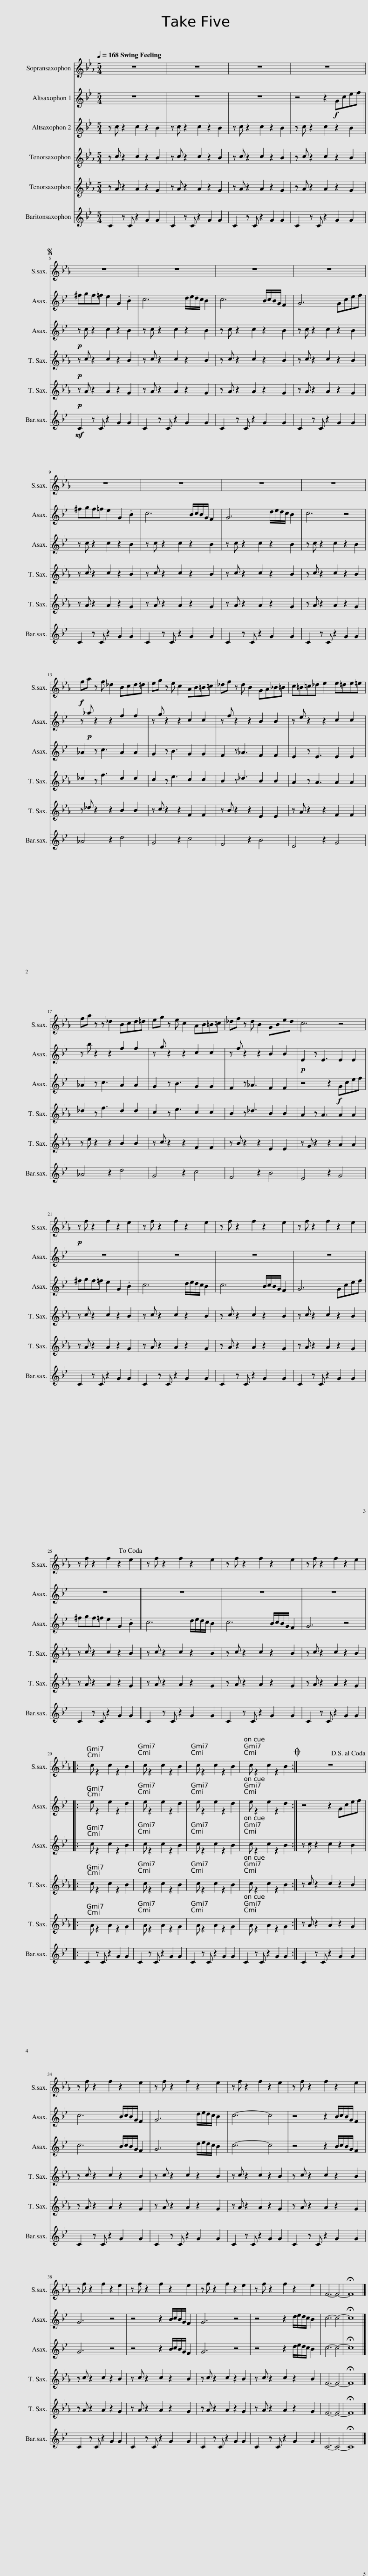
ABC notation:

X:1
%%score ( 1 2 ) ( 3 4 ) ( 5 6 ) 7 8 9 ( 10 11 ) ( 12 13 ) 14
L:1/8
Q:1/4=168
M:5/4
I:linebreak $
K:none
V:1 treble transpose=-2
V:2 treble transpose="-2 "
V:3 treble transpose=-9
V:4 treble transpose="-9 "
V:5 treble transpose=-9
V:6 treble transpose="-9 "
V:7 treble transpose=-9
V:8 treble transpose=-9
V:9 treble transpose=-9
V:10 treble transpose=-14
V:11 treble transpose="-14 "
V:12 treble transpose=-14
V:13 treble transpose="-14 "
V:14 treble transpose=-21
V:1
[K:Eb] z10 | z10 | z10 | z10 ||$S z10 | %5
 z10 | z10 | z10 |$ z10 | z10 | %10
 z10 | z10 |$!f! fa z f _d2 Bcd=d | eg z e c2 AB=B=c | _df z d B2 GA_B=B | %15
 c=B=c_d e2 e=de=e |$ fa z z _d2 Bcd=d | eg z e c2 AB=B=c | _df z d B2 GBed | c6 z4 |$ %20
!p! z f z2 f2 z2 e2 | z f z2 f2 z2 e2 | z f z2 f2 z2 e2 | z f z2 f2 z2 e2 |$ z f z2 f2 z2 e2!dacoda! || %25
 z f z2 f2 z2 e2 | z f z2 f2 z2 e2 | z f z2 f2 z2 e2 |:$ x10 | x10 | %30
 x10 | x10 :|O z10!D.S.! ||$ z f z2 f2 z2 e2 | z f z2 f2 z2 e2 | %35
 z f z2 f2 z2 e2 | z f z2 f2 z2 e2 |$ z f z2 f2 z2 e2 | z f z2 f2 z2 e2 | z f z2 f2 z2 e2 | %40
 z f z2 f2 z2 e2 | F6- F4- | !fermata!F8 x2 |] %43
V:2
[K:Eb] x10 | x10 | x10 | x10 ||$ x10 | %5
 x10 | x10 | x10 |$ x10 | x10 | %10
 x10 | x10 |$ x10 | x10 | x10 | %15
 x10 |$ x10 | x10 | x10 | x10 |$ %20
 x10 | x10 | x10 | x10 |$ x10 || %25
 x10 | x10 | x10 |:$ x c z2 c2 z2 B2 | x c z2 c2 z2 B2 | %30
 x c z2 c2 z2 B2 | x c z2 c2 z2 B2 :| x10 ||$ x10 | x10 | %35
 x10 | x10 |$ x10 | x10 | x10 | %40
 x10 | x10 | x10 |] %43
V:3
[K:Bb] z10 | z10 | z10 | z4 z2!f! Gcef ||$ ^fgf=f e2 G2 .B2 | %5
 c6 d/e/d/c/ B2 | c6 B/c/B/G/ F2 | G6 Gcef |$ ^fgf=f e2 G2 .B2 | c6 B/c/B/G/ F2 | %10
 G6 d/e/d/c/ B2 | c6 z4 |$ z!p! _a z2 z2 f2 f2 | z g z2 z2 c2 c2 | z f z2 z2 B2 B2 | %15
 z e z2 z2 c2 c2 |$ z b z2 z2 f2 f2 | z g z2 z2 c2 c2 | z f z2 z2 B2 B2 |!p! E2 z E3 E2 E2 |$ %20
 z10 | z10 | z10 | z10 |$ z10 || %25
 z10 | z10 | z10 |:$ x10 | x10 | %30
 x10 | x10 :| z4 z2 Gcef ||$ c6 B/c/B/G/ F2 | G6 d/e/d/c/ B2 | %35
 c6- c4 | z4 z2 B/c/B/G/ F2 |$ G6 z4 | z4 z2 B/c/B/G/ F2 | G6 z4 | %40
 z4 z2 d/e/d/c/ B2 | c6- c4- | !fermata!c8 x2 |] %43
V:4
[K:Bb] x10 | x10 | x10 | x10 ||$ x10 | %5
 x10 | x10 | x10 |$ x10 | x10 | %10
 x10 | x10 |$ x10 | x10 | x10 | %15
 x10 |$ x10 | x10 | x10 | x10 |$ %20
 x10 | x10 | x10 | x10 |$ x10 || %25
 x10 | x10 | x10 |:$ x e z2 e2 z2 d2 | x e z2 e2 z2 d2 | %30
 x e z2 e2 z2 d2 | x e z2 e2 z2 d2 :| x10 ||$ x10 | x10 | %35
 x10 | x10 |$ x10 | x10 | x10 | %40
 x10 | x10 | x10 |] %43
V:5
[K:Bb] z c z2 c2 z2 B2 | z c z2 c2 z2 B2 | z c z2 c2 z2 B2 | z c z2 c2 z2 B2 ||$!p! z c z2 c2 z2 B2 | %5
 z c z2 c2 z2 B2 | z c z2 c2 z2 B2 | z c z2 c2 z2 B2 |$ z c z2 c2 z2 B2 | z c z2 c2 z2 B2 | %10
 z c z2 c2 z2 B2 | z c z2 c2 z2 B2 |$ _A2 z c3 A2 A2 | G2 z B3 G2 G2 | F2 z _A3 F2 F2 | %15
 E2 z E3 E2 E2 |$ _A2 z c3 A2 A2 | G2 z B3 G2 G2 | F2 z _A3 F2 F2 | z4 z2!f! Gcef |$ %20
 ^fgf=f e2 G2 .B2 | c6 d/e/d/c/ B2 | c6 B/c/B/G/ F2 | G6 Gcef |$ ^fgf=f e2 G2 .B2 || %25
 c6 d/e/d/c/ B2 | c6 B/c/B/G/ F2 | G6 z4 |:$ x10 | x10 | %30
 x10 | x10 :| z c z2 c2 z2 B2 ||$ c6 B/c/B/G/ F2 | G6 d/e/d/c/ B2 | %35
 c6- c4 | z4 z2 B/c/B/G/ F2 |$ G6 z4 | z4 z2 B/c/B/G/ F2 | G6 z4 | %40
 z4 z2 d/e/d/c/ B2 | c6- c4- | !fermata!c8 x2 |] %43
V:6
[K:Bb] x10 | x10 | x10 | x10 ||$ x10 | %5
 x10 | x10 | x10 |$ x10 | x10 | %10
 x10 | x10 |$ x10 | x10 | x10 | %15
 x10 |$ x10 | x10 | x10 | x10 |$ %20
 x10 | x10 | x10 | x10 |$ x10 || %25
 x10 | x10 | x10 |:$ x c z2 c2 z2 B2 | x c z2 c2 z2 B2 | %30
 x c z2 c2 z2 B2 | x c z2 c2 z2 B2 :| x10 ||$ x10 | x10 | %35
 x10 | x10 |$ x10 | x10 | x10 | %40
 x10 | x10 | x10 |] %43
V:7
[K:Bb] z G z2 G2 z2 F2 | z G z2 G2 z2 F2 | z G z2 G2 z2 F2 | z G z2 G2 z2 F2 ||$!p! z G z2 G2 z2 F2 | %5
 z G z2 G2 z2 F2 | z G z2 G2 z2 F2 | z G z2 G2 z2 F2 |$ z G z2 G2 z2 F2 | z G z2 G2 z2 F2 | %10
 z G z2 G2 z2 F2 | z G z2 G2 z2 F2 |$ _A2 z c3 A2 A2 | G2 z B3 G2 G2 | F2 z _A3 F2 F2 | %15
 E2 z E3 E2 E2 |$ _A2 z c3 A2 A2 | G2 z B3 G2 G2 | F2 z _A3 F2 F2 | E2 z E3 E2 E2 |$ %20
 z G z2 G2 z2 F2 | z G z2 G2 z2 F2 | z G z2 G2 z2 F2 | z G z2 G2 z2 F2 |$ z G z2 G2 z2 F2 || %25
 z G z2 G2 z2 F2 | z G z2 G2 z2 F2 | z G z2 G2 z2 F2 |:$ z G z2 G2 z2 F2 | z10 | %30
 z G z2 G2 z2 F2 | z G z2 G2 z2 F2 :| z G z2 G2 z2 F2 ||$ z G z2 G2 z2 F2 | z G z2 G2 z2 F2 | %35
 z G z2 G2 z2 F2 | z G z2 G2 z2 F2 |$ z G z2 G2 z2 F2 | z G z2 G2 z2 F2 | z G z2 G2 z2 F2 | %40
 z G z2 G2 z2 F2 | C6- C4- | !fermata!C8 x2 |] %43
V:8
[K:Bb] z E z2 E2 z2 D2 | z E z2 E2 z2 D2 | z E z2 E2 z2 D2 | z E z2 E2 z2 D2 ||$!p! z E z2 E2 z2 D2 | %5
 z E z2 E2 z2 D2 | z E z2 E2 z2 D2 | z E z2 E2 z2 D2 |$ z E z2 E2 z2 D2 | z E z2 E2 z2 D2 | %10
 z E z2 E2 z2 D2 | z E z2 E2 z2 D2 |$ z _A z2 z2 F2 F2 | z G z2 z2 C2 C2 | z F z2 z2 B,2 B,2 | %15
 z E z2 z2 C2 C2 |$ z B z2 z2 F2 F2 | z G z2 z2 C2 C2 | z F z2 z2 B,2 B,2 | z D z2 z2 E2 E2 |$ %20
 z E z2 E2 z2 D2 | z E z2 E2 z2 D2 | z E z2 E2 z2 D2 | z E z2 E2 z2 D2 |$ z E z2 E2 z2 D2 || %25
 z E z2 E2 z2 D2 | z E z2 E2 z2 D2 | z E z2 E2 z2 D2 |:$ z E z2 E2 z2 D2 | z10 | %30
 z E z2 E2 z2 D2 | z E z2 E2 z2 D2 :| z E z2 E2 z2 D2 ||$ z E z2 E2 z2 D2 | z E z2 E2 z2 D2 | %35
 z E z2 E2 z2 D2 | z E z2 E2 z2 D2 |$ z E z2 E2 z2 D2 | z E z2 E2 z2 D2 | z E z2 E2 z2 D2 | %40
 z E z2 E2 z2 D2 | C6- C4- | !fermata!C8 x2 |] %43
V:9
[K:Bb] C2 z C z2 G2 G2 | C2 z C z2 G2 G2 | C2 z C z2 G2 G2 | C2 z C z2 G2 G2 ||$!p! C2 z C z2 G2 G2 | %5
 C2 z C z2 G2 G2 | C2 z C z2 G2 G2 | C2 z C z2 G2 G2 |$ C2 z C z2 G2 G2 | C2 z C z2 G2 G2 | %10
 C2 z C z2 G2 G2 | C2 z C z2 G2 G2 |$ _A4 z2 d4 | G4 z2 c4 | F4 z2 B4 | %15
 E4 z2 G4 |$ _A4 z2 d4 | G4 z2 c4 | F4 z2 B4 | E4 z2 G4 |$ %20
 C2 z C z2 G2 G2 | C2 z C z2 G2 G2 | C2 z C z2 G2 G2 | C2 z C z2 G2 G2 |$ C2 z C z2 G2 G2 || %25
 C2 z C z2 G2 G2 | C2 z C z2 G2 G2 | C2 z C z2 G2 G2 |:$ C2 z C z2 G2 G2 | z10 | %30
 C2 z C z2 G2 G2 | C2 z C z2 G2 G2 :| C2 z C z2 G2 G2 ||$ C2 z C z2 G2 G2 | C2 z C z2 G2 G2 | %35
 C2 z C z2 G2 G2 | C2 z C z2 G2 G2 |$ C2 z C z2 G2 G2 | C2 z C z2 G2 G2 | C2 z C z2 G2 G2 | %40
 C2 z C z2 G2 G2 | C6- C4- | !fermata!C8 x2 |] %43
V:10
[K:Eb] z c z2 c2 z2 B2 | z c z2 c2 z2 B2 | z c z2 c2 z2 B2 | z c z2 c2 z2 B2 ||$!p! z c z2 c2 z2 B2 | %5
 z c z2 c2 z2 B2 | z c z2 c2 z2 B2 | z c z2 c2 z2 B2 |$ z c z2 c2 z2 B2 | z c z2 c2 z2 B2 | %10
 z c z2 c2 z2 B2 | z c z2 c2 z2 B2 |$ _d2 z f3 d2 d2 | c2 z e3 c2 c2 | B2 z _d3 B2 B2 | %15
 A2 z A3 A2 A2 |$ _d2 z f3 d2 d2 | c2 z e3 c2 c2 | B2 z _d3 B2 B2 | A2 z A3 A2 A2 |$ %20
 z c z2 c2 z2 B2 | z c z2 c2 z2 B2 | z c z2 c2 z2 B2 | z c z2 c2 z2 B2 |$ z c z2 c2 z2 B2 || %25
 z c z2 c2 z2 B2 | z c z2 c2 z2 B2 | z c z2 c2 z2 B2 |:$ x10 | x10 | %30
 x10 | x10 :| z c z2 c2 z2 B2 ||$ z c z2 c2 z2 B2 | z c z2 c2 z2 B2 | %35
 z c z2 c2 z2 B2 | z c z2 c2 z2 B2 |$ z c z2 c2 z2 B2 | z c z2 c2 z2 B2 | z c z2 c2 z2 B2 | %40
 z c z2 c2 z2 B2 | F6- F4- | !fermata!F8 x2 |] %43
V:11
[K:Eb] x10 | x10 | x10 | x10 ||$ x10 | %5
 x10 | x10 | x10 |$ x10 | x10 | %10
 x10 | x10 |$ x10 | x10 | x10 | %15
 x10 |$ x10 | x10 | x10 | x10 |$ %20
 x10 | x10 | x10 | x10 |$ x10 || %25
 x10 | x10 | x10 |:$ x c z2 c2 z2 B2 | x c z2 c2 z2 B2 | %30
 x c z2 c2 z2 B2 | x c z2 c2 z2 B2 :| x10 ||$ x10 | x10 | %35
 x10 | x10 |$ x10 | x10 | x10 | %40
 x10 | x10 | x10 |] %43
V:12
[K:Eb] z A z2 A2 z2 G2 | z A z2 A2 z2 G2 | z A z2 A2 z2 G2 | z A z2 A2 z2 G2 ||$!p! z A z2 A2 z2 G2 | %5
 z A z2 A2 z2 G2 | z A z2 A2 z2 G2 | z A z2 A2 z2 G2 |$ z A z2 A2 z2 G2 | z A z2 A2 z2 G2 | %10
 z A z2 A2 z2 G2 | z A z2 A2 z2 G2 |$ z _d z2 z2 B2 B2 | z c z2 z2 F2 F2 | z B z2 z2 E2 E2 | %15
 z A z2 z2 F2 F2 |$ z e z2 z2 B2 B2 | z c z2 z2 F2 F2 | z B z2 z2 E2 E2 | z G z2 z2 A2 A2 |$ %20
 z A z2 A2 z2 G2 | z A z2 A2 z2 G2 | z A z2 A2 z2 G2 | z A z2 A2 z2 G2 |$ z A z2 A2 z2 G2 || %25
 z A z2 A2 z2 G2 | z A z2 A2 z2 G2 | z A z2 A2 z2 G2 |:$ x10 | x10 | %30
 x10 | x10 :| z A z2 A2 z2 G2 ||$ z A z2 A2 z2 G2 | z A z2 A2 z2 G2 | %35
 z A z2 A2 z2 G2 | z A z2 A2 z2 G2 |$ z A z2 A2 z2 G2 | z A z2 A2 z2 G2 | z A z2 A2 z2 G2 | %40
 z A z2 A2 z2 G2 | F6- F4- | !fermata!F8 x2 |] %43
V:13
[K:Eb] x10 | x10 | x10 | x10 ||$ x10 | %5
 x10 | x10 | x10 |$ x10 | x10 | %10
 x10 | x10 |$ x10 | x10 | x10 | %15
 x10 |$ x10 | x10 | x10 | x10 |$ %20
 x10 | x10 | x10 | x10 |$ x10 || %25
 x10 | x10 | x10 |:$ x A z2 A2 z2 G2 | x A z2 A2 z2 G2 | %30
 x A z2 A2 z2 G2 | x A z2 A2 z2 G2 :| x10 ||$ x10 | x10 | %35
 x10 | x10 |$ x10 | x10 | x10 | %40
 x10 | x10 | x10 |] %43
V:14
[K:Bb] C2 z C z2 G2 G2 | C2 z C z2 G2 G2 | C2 z C z2 G2 G2 | C2 z C z2 G2 G2 ||$!mf! C2 z C z2 G2 G2 | %5
 C2 z C z2 G2 G2 | C2 z C z2 G2 G2 | C2 z C z2 G2 G2 |$ C2 z C z2 G2 G2 | C2 z C z2 G2 G2 | %10
 C2 z C z2 G2 G2 | C2 z C z2 G2 G2 |$ _A4 z2 d4 | G4 z2 c4 | F4 z2 B4 | %15
 E4 z2 G4 |$ _A4 z2 d4 | G4 z2 c4 | F4 z2 B4 | E4 z2 G4 |$ %20
 C2 z C z2 G2 G2 | C2 z C z2 G2 G2 | C2 z C z2 G2 G2 | C2 z C z2 G2 G2 |$ C2 z C z2 G2 G2 || %25
 C2 z C z2 G2 G2 | C2 z C z2 G2 G2 | C2 z C z2 G2 G2 |:$ C2 z C z2 G2 G2 | C2 z C z2 G2 G2 | %30
 C2 z C z2 G2 G2 | C2 z C z2 G2 G2 :| C2 z C z2 G2 G2 ||$ C2 z C z2 G2 G2 | C2 z C z2 G2 G2 | %35
 C2 z C z2 G2 G2 | C2 z C z2 G2 G2 |$ C2 z C z2 G2 G2 | C2 z C z2 G2 G2 | C2 z C z2 G2 G2 | %40
 C2 z C z2 G2 G2 | C6- C4- | !fermata!C8 x2 |] %43
